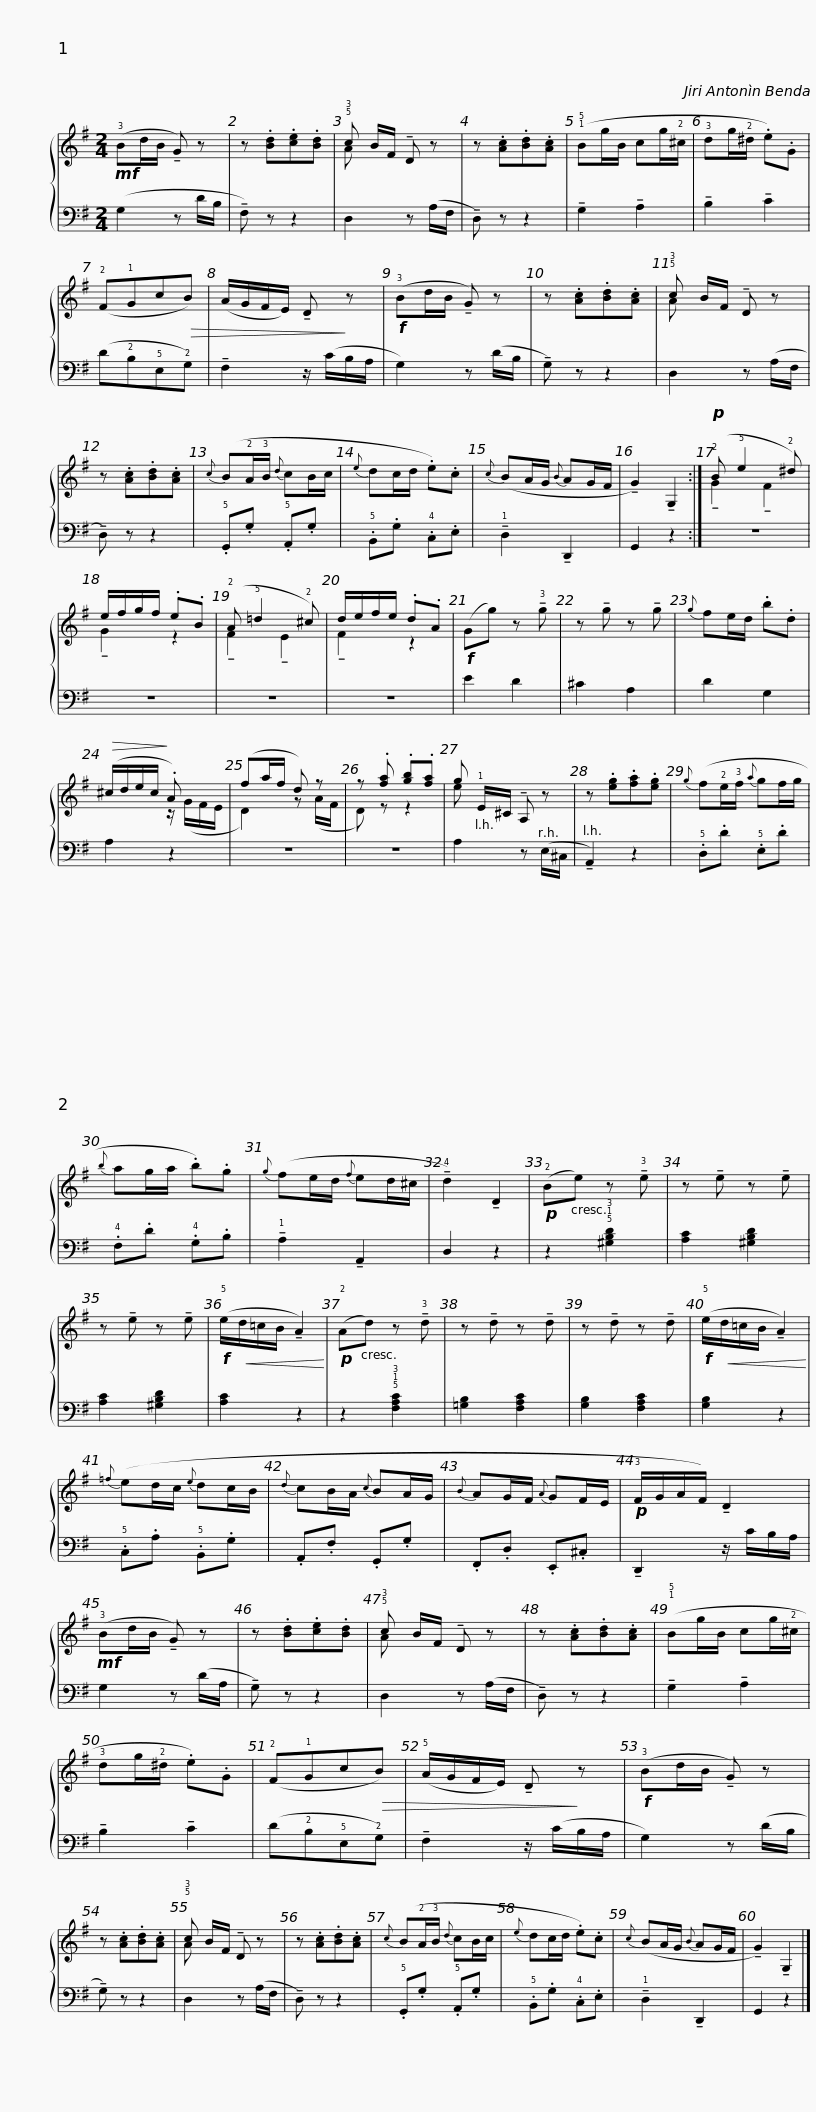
X:1
%%score { ( 1 3 ) | 2 }
L:1/8
M:2/4
I:linebreak $
K:G
V:1 treble
V:3 treble
V:2 bass
V:1
!mf! (!3!Bd/B/ !tenuto!G) z | z .[Bd].[ce].[Bd] | !5!!3!c B/F/ !tenuto!D z | z .[Ac].[Bd].[Ac] | (!1!!5!Bg/B/ cg/!2!^c/ |$ %5
 !3!dg/!2!^d/ .e).G | (!2!F!1!Gc!>(!B) | (A/G/F/E/) !tenuto!D!>)! z |!f! (!3!Bd/B/ !tenuto!G) z | z .[Ac].[Bd].[Ac] |$ %10
 !5!!3!c B/F/ !tenuto!D z | z .[Ac].[Bd].[Ac] |{c} (B!2!A/!3!B/{d} cB/c/ |{e} dc/d/ .e).c |{c} (BA/G/{B} AG/F/ |$ %15
 !tenuto!G2) !tenuto!G,2 :|!p! (!2!B !5!e2 !2!^d) | e/f/g/f/ .e.B | (!2!A !5!=d2 !2!^c) | d/e/f/e/ .d.A | %20
!f! (Gg) z !tenuto!!3!g |$ z !tenuto!g z !tenuto!g |{g} fe/d/ .b.d |!>(! (^c/d/e/c/!>)! .A) x | (fa/f/ d) z | %25
 z .[fa] .[gb].[fa] |$ g !1!E/^C/ !tenuto!A, z | z .[eg].[fa].[eg] |{g} (f!2!e/!3!f/{a} gf/g/ |{b} ag/a/ .b).g | %30
{g} (fe/d/{f} ed/^c/ |$ !tenuto!!4!d2) !tenuto!D2 |!p! (!2!Be) z !tenuto!!3!e | z !tenuto!e z !tenuto!e | z !tenuto!e z !tenuto!e | %35
!f! (!5!e/!<(!d/=c/B/ !tenuto!A2)!<)! |!p! (!2!Ad) z !tenuto!!3!d | z !tenuto!d z !tenuto!d |$ z !tenuto!d z !tenuto!d |!f! (!5!e/!<(!d/=c/B/ !tenuto!A2)!<)! | %40
{=f} (ed/c/{e} dc/B/ |{d} cB/A/{c} BA/G/ |{B} AG/F/{A} GF/E/ |$!p! !3!F/G/A/F/) !tenuto!D2 |!mf! (!3!Bd/B/ !tenuto!G) z | %45
 z .[Bd].[ce].[Bd] | !5!!3!c B/F/ !tenuto!D z | z .[Ac].[Bd].[Ac] | (!1!!5!Bg/B/ cg/!2!^c/ |$ !3!dg/!2!^d/ .e).G | %50
 (!2!F!1!Gc!>(!B) | (!5!A/G/F/E/) !tenuto!D!>)! z |!f! (!3!Bd/B/ !tenuto!G) z | z .[Ac].[Bd].[Ac] | !5!!3!c B/F/ !tenuto!D z |$ %55
 z .[Ac].[Bd].[Ac] |{c} (B!2!A/!3!B/{d} cB/c/ |{e} dc/d/ .e).c |{c} (BA/G/{B} AG/F/ | !tenuto!G2) !tenuto!G,2 |] %60
V:2
 (G,2 z D/B,/ | !tenuto!F,) z z2 | D,2 z (A,/F,/ | !tenuto!D,) z z2 | !tenuto!G,2 !tenuto!A,2 |$ %5
 !tenuto!B,2 !tenuto!C2 | (D!2!B,!5!E,!2!G,) | !tenuto!F,2 z/ (C/B,/A,/ | G,2) z (D/B,/ | !tenuto!G,) z z2 |$ %10
 D,2 z (A,/F,/ | !tenuto!D,) z z2 | .!5!G,,.G, .!5!A,,.G, | .!5!B,,.G, .!4!C,.E, | !tenuto!!1!D,2 !tenuto!D,,2 |$ %15
 G,,2 z2 :| z4 | z4 | z4 | z4 | %20
 E2 D2 |$ ^C2 A,2 | D2 G,2 | A,2 z2 | z4 | %25
 z4 |$ A,2 z (E,/^C,/ | !tenuto!A,,2) z2 | .!5!D,.D .!5!E,.D | .!4!F,.D .!4!G,.B, | %30
 !tenuto!!1!A,2 !tenuto!A,,2 |$ D,2 z2 | z2 !5!!1!!3![^G,B,D]2 | [A,C]2 [^G,B,D]2 | [A,C]2 [^G,B,D]2 | %35
 [A,C]2 z2 | z2 !5!!1!!3![F,A,C]2 | [=G,B,]2 [F,A,C]2 |$ [G,B,]2 [F,A,C]2 | [G,B,]2 z2 | %40
 .!5!C,.A, .!5!B,,.G, | .A,,.F, .G,,.G, | .F,,.D, .E,,.^C, |$ !tenuto!D,,2 z/ C/B,/A,/ | G,2 z (D/A,/ | %45
 !tenuto!G,) z z2 | D,2 z (A,/F,/ | !tenuto!D,) z z2 | !tenuto!G,2 !tenuto!A,2 |$ !tenuto!B,2 !tenuto!C2 | %50
 (D!2!B,!5!E,!2!G,) | !tenuto!F,2 z/ (C/B,/A,/ | G,2) z (D/B,/ | !tenuto!G,) z z2 | D,2 z (A,/F,/ |$ %55
 !tenuto!D,) z z2 | .!5!G,,.G, .!5!A,,.G, | .!5!B,,.G, .!4!C,.E, | !tenuto!!1!D,2 !tenuto!D,,2 | G,,2 z2 |] %60
V:3
 x4 | x4 | A x3 | x4 | x4 |$ %5
 x4 | x4 | x4 | x4 | x4 |$ %10
 A x3 | x4 | x4 | x4 | x4 |$ %15
 x4 :| !tenuto!G2 !tenuto!F2 | !tenuto!G2 z2 | !tenuto!F2 !tenuto!E2 | !tenuto!F2 z2 | %20
 x4 |$ x4 | x4 | x2 z/ (G/F/E/ | D2) z (A/F/ | %25
 D) z z2 |$ e x3 | x4 | x4 | x4 | %30
 x4 |$ x4 | x4 | x4 | x4 | %35
 x4 | x4 | x4 |$ x4 | x4 | %40
 x4 | x4 | x4 |$ x4 | x4 | %45
 x4 | A x3 | x4 | x4 |$ x4 | %50
 x4 | x4 | x4 | x4 | A x3 |$ %55
 x4 | x4 | x4 | x4 | x4 |] %60
